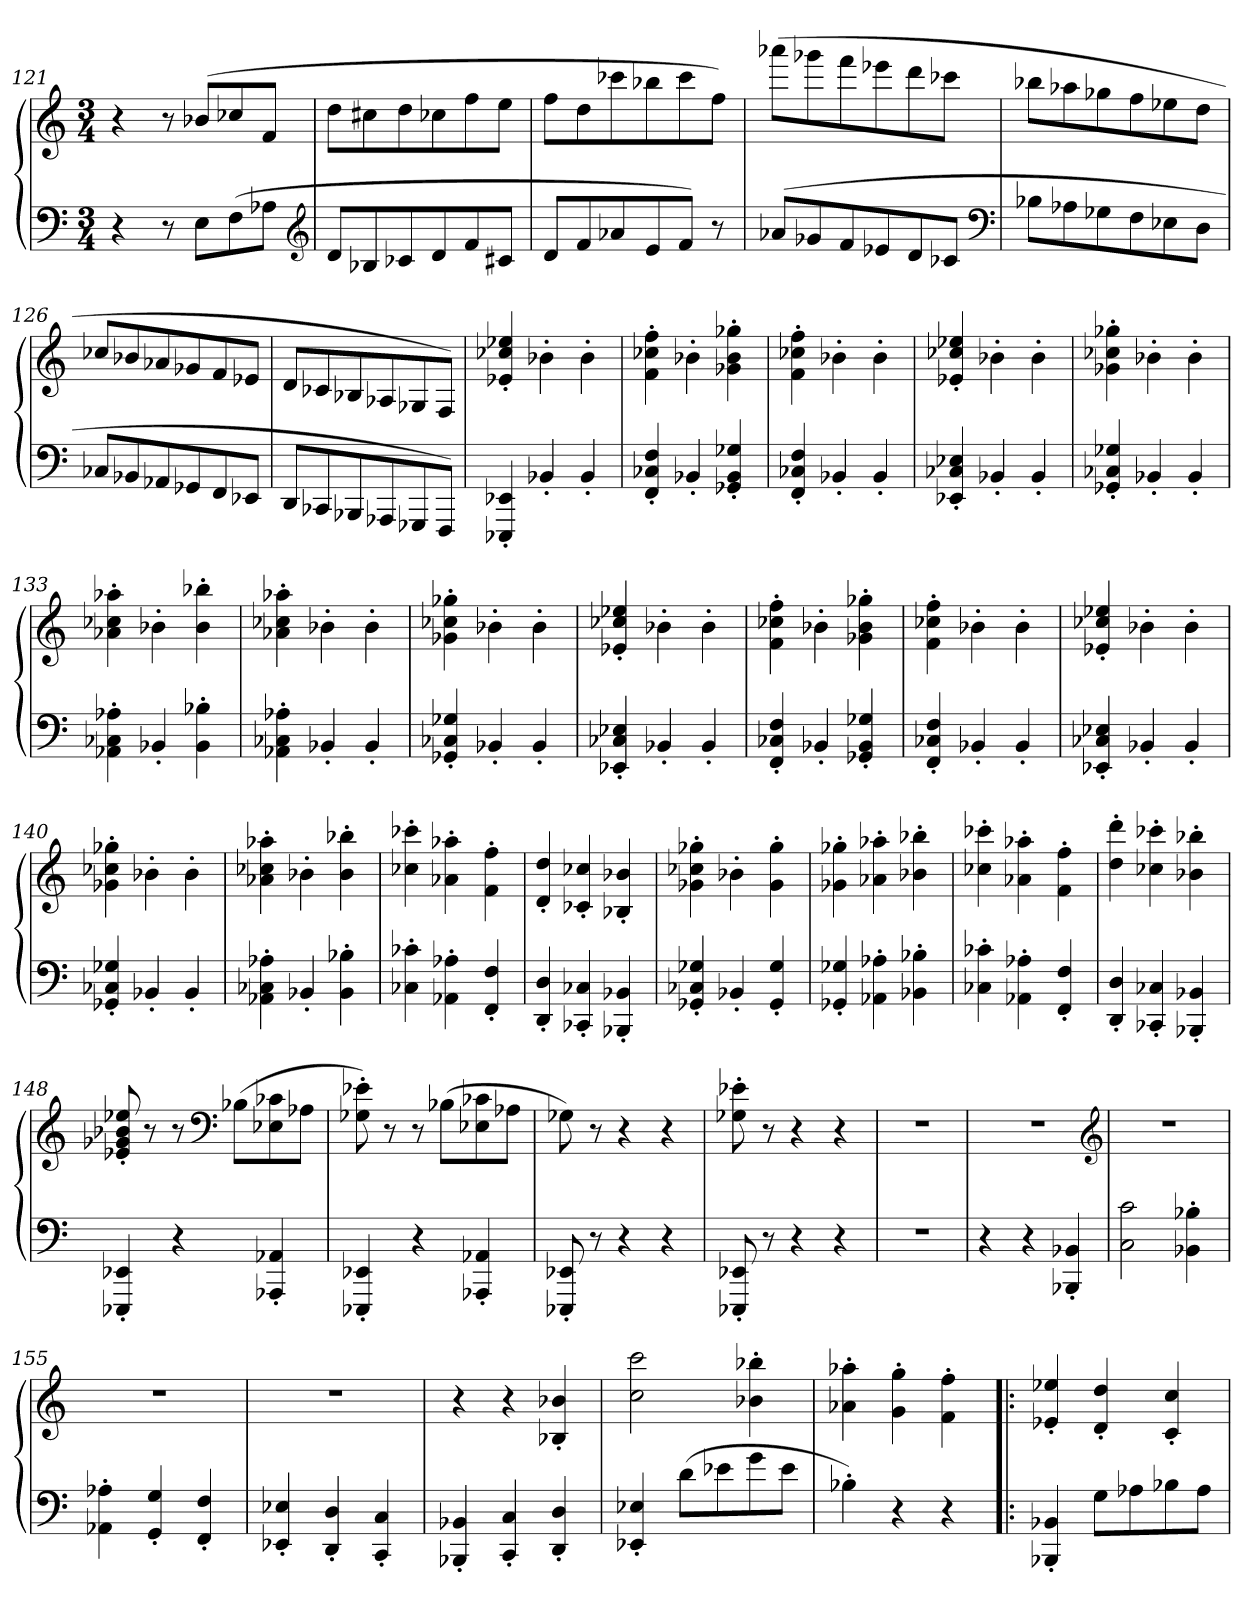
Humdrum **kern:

**kern	**kern
*part1	*part1
*staff2	*staff1
*clefF4	*clefG2
*k[]	*k[]
*M3/4	*M3/4
=121	=121
4r	4r
8r	8r
8E\L	(8b-X/L
(8F\	8cc-X/
8A-X\J	8f/J
*clefG2	*
=122	=122
8d/L	8dd\L
8B-X/	8cc#X\
8c-X/	8dd\
8d/	8cc-X\
8f/	8ff\
8c#X/J	8ee\J
=123	=123
8d/L	8ff\L
8f/	8dd\
8a-X/	8ccc-X\
8e/	8bb-X\
8f/J)	8ccc-\
8r	8ff\J)
=124	=124
(8a-X/L	(8aaa-X\L
8g-X/	8ggg-X\
8f/	8fff\
8e-X/	8eee-X\
8d/	8ddd\
8c-X/J	8ccc-X\J
*clefF4	*
=125	=125
8B-X\L	8bb-X\L
8A-X\	8aa-X\
8G-X\	8gg-X\
8F\	8ff\
8E-X\	8ee-X\
8D\J	8dd\J
=126	=126
8C-X/L	8cc-X/L
8BB-X/	8b-X/
8AA-X/	8a-X/
8GG-X/	8g-X/
8FF/	8f/
8EE-X/J	8e-X/J
=127	=127
8DD/L	8d/L
8CC-X/	8c-X/
8BBB-X/	8B-X/
8AAA-X/	8A-X/
8GGG-X/	8G-X/
8FFF/J)	8F/J)
=128	=128
4EEE-X'/ 4EE-X'/	4e-X'/ 4cc-X'/ 4ee-X'/
4BB-X'/	4b-X'\
4BB-'/	4b-'\
=129	=129
4FF'/ 4C-X'/ 4F'/	4f'\ 4cc-X'\ 4ff'\
4BB-X'/	4b-X'\
4GG-X'/ 4BB-'/ 4G-X'/	4g-X'\ 4b-'\ 4gg-X'\
=130	=130
4FF'/ 4C-X'/ 4F'/	4f'\ 4cc-X'\ 4ff'\
4BB-X'/	4b-X'\
4BB-'/	4b-'\
=131	=131
4EE-X'/ 4C-X'/ 4E-X'/	4e-X'/ 4cc-X'/ 4ee-X'/
4BB-X'/	4b-X'\
4BB-'/	4b-'\
=132	=132
4GG-X'/ 4C-X'/ 4G-X'/	4g-X'\ 4cc-X'\ 4gg-X'\
4BB-X'/	4b-X'\
4BB-'/	4b-'\
=133	=133
4AA-X'\ 4C-X'\ 4A-X'\	4a-X'\ 4cc-X'\ 4aa-X'\
4BB-X'/	4b-X'\
4BB-'\ 4B-X'\	4b-'\ 4bb-X'\
=134	=134
4AA-X'\ 4C-X'\ 4A-X'\	4a-X'\ 4cc-X'\ 4aa-X'\
4BB-X'/	4b-X'\
4BB-'/	4b-'\
=135	=135
4GG-X'/ 4C-X'/ 4G-X'/	4g-X'\ 4cc-X'\ 4gg-X'\
4BB-X'/	4b-X'\
4BB-'/	4b-'\
=136	=136
4EE-X'/ 4C-X'/ 4E-X'/	4e-X'/ 4cc-X'/ 4ee-X'/
4BB-X'/	4b-X'\
4BB-'/	4b-'\
=137	=137
4FF'/ 4C-X'/ 4F'/	4f'\ 4cc-X'\ 4ff'\
4BB-X'/	4b-X'\
4GG-X'/ 4BB-'/ 4G-X'/	4g-X'\ 4b-'\ 4gg-X'\
=138	=138
4FF'/ 4C-X'/ 4F'/	4f'\ 4cc-X'\ 4ff'\
4BB-X'/	4b-X'\
4BB-'/	4b-'\
=139	=139
4EE-X'/ 4C-X'/ 4E-X'/	4e-X'/ 4cc-X'/ 4ee-X'/
4BB-X'/	4b-X'\
4BB-'/	4b-'\
=140	=140
4GG-X'/ 4C-X'/ 4G-X'/	4g-X'\ 4cc-X'\ 4gg-X'\
4BB-X'/	4b-X'\
4BB-'/	4b-'\
=141	=141
4AA-X'\ 4C-X'\ 4A-X'\	4a-X'\ 4cc-X'\ 4aa-X'\
4BB-X'/	4b-X'\
4BB-'\ 4B-X'\	4b-'\ 4bb-X'\
=142	=142
4C-X'\ 4c-X'\	4cc-X'\ 4ccc-X'\
4AA-X'\ 4A-X'\	4a-X'\ 4aa-X'\
4FF'/ 4F'/	4f'\ 4ff'\
=143	=143
4DD'/ 4D'/	4d'/ 4dd'/
4CC-X'/ 4C-X'/	4c-X'/ 4cc-X'/
4BBB-X'/ 4BB-X'/	4B-X'/ 4b-X'/
=144	=144
4GG-X'/ 4C-X'/ 4G-X'/	4g-X'\ 4cc-X'\ 4gg-X'\
4BB-X'/	4b-X'\
4GG-'/ 4G-'/	4g-'\ 4gg-'\
=145	=145
4GG-X'/ 4G-X'/	4g-X'\ 4gg-X'\
4AA-X'\ 4A-X'\	4a-X'\ 4aa-X'\
4BB-X'\ 4B-X'\	4b-X'\ 4bb-X'\
=146	=146
4C-X'\ 4c-X'\	4cc-X'\ 4ccc-X'\
4AA-X'\ 4A-X'\	4a-X'\ 4aa-X'\
4FF'/ 4F'/	4f'\ 4ff'\
=147	=147
4DD'/ 4D'/	4dd'\ 4ddd'\
4CC-X'/ 4C-X'/	4cc-X'\ 4ccc-X'\
4BBB-X'/ 4BB-X'/	4b-X'\ 4bb-X'\
=148	=148
4EEE-X'/ 4EE-X'/	8e-X'/ 8g-X'/ 8b-X'/ 8ee-X'/
.	8r
4r	8r
*	*clefF4
.	(8B-X\L
4AAA-X'/ 4AA-X'/	8E-X\ 8c-X\
.	8A-X\J
=149	=149
4EEE-X'/ 4EE-X'/	8G-X'\ 8e-X'\)
.	8r
4r	8r
.	(8B-X\L
4AAA-X'/ 4AA-X'/	8E-X\ 8c-X\
.	8A-X\J
=150	=150
8EEE-X'/ 8EE-X'/	8G-X\)
8r	8r
4r	4r
4r	4r
=151	=151
8EEE-X'/ 8EE-X'/	8G-X'\ 8e-X'\
8r	8r
4r	4r
4r	4r
=152	=152
2.r	2.r
=153	=153
4r	2.r
4r	.
4BBB-X'/ 4BB-X'/	.
*	*clefG2
=154	=154
*k[]	*k[]
2C\ 2c\	2.r
4BB-X'\ 4B-X'\	.
=155	=155
4AA-X'\ 4A-X'\	2.r
4GG'/ 4G'/	.
4FF'/ 4F'/	.
=156	=156
4EE-X'/ 4E-X'/	2.r
4DD'/ 4D'/	.
4CC'/ 4C'/	.
=157	=157
4BBB-X'/ 4BB-X'/	4r
4CC'/ 4C'/	4r
4DD'/ 4D'/	4B-X'/ 4b-X'/
=158	=158
4EE-X'/ 4E-X'/	2cc\ 2ccc\
(8d\L	.
8e-X\	.
8g\	4b-X'\ 4bb-X'\
8e-\J	.
=159	=159
4B-X'\)	4a-X'\ 4aa-X'\
4r	4g'\ 4gg'\
4r	4f'\ 4ff'\
=160!|:	=160!|:
4BBB-X'/ 4BB-X'/	4e-X'/ 4ee-X'/
8G\L	4d'/ 4dd'/
8A-X\	.
8B-X\	4c'/ 4cc'/
8A-\J	.
=	=
*-	*-
